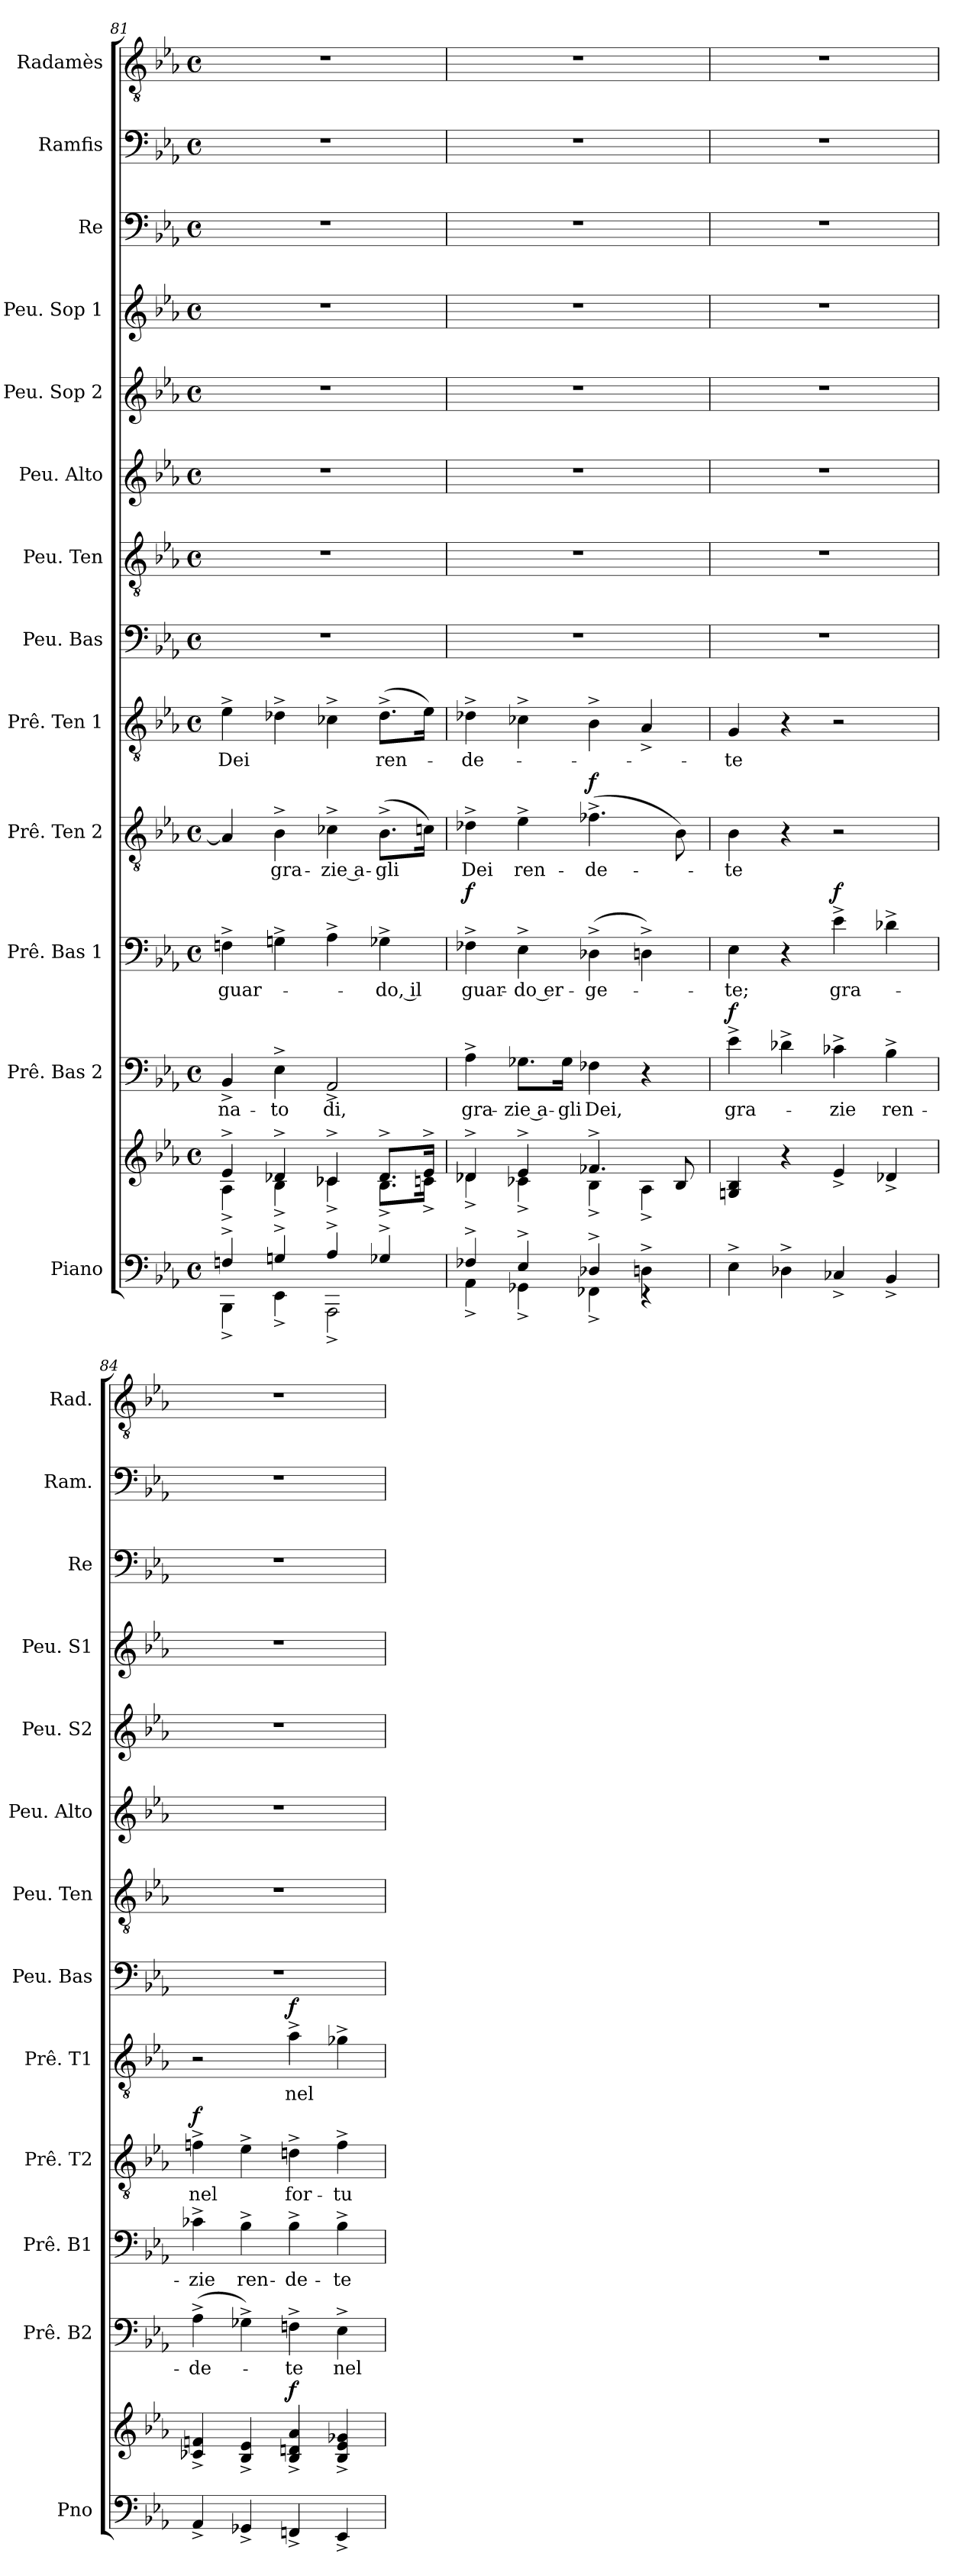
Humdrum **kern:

**kern	**kern	**dynam	**kern	**text	**dynam	**kern	**text	**dynam	**kern	**text	**dynam	**kern	**text	**dynam	**kern	**kern	**kern	**kern	**kern	**kern	**kern	**kern
*part13	*part13	*part13	*part12	*part12	*part12	*part11	*part11	*part11	*part10	*part10	*part10	*part9	*part9	*part9	*part8	*part7	*part6	*part5	*part4	*part3	*part2	*part1
*staff14	*staff13	*staff13/14	*staff12	*staff12	*staff12	*staff11	*staff11	*staff11	*staff10	*staff10	*staff10	*staff9	*staff9	*staff9	*staff8	*staff7	*staff6	*staff5	*staff4	*staff3	*staff2	*staff1
*I"Piano	*	*	*I"Prê. Bas 2	*	*	*I"Prê. Bas 1	*	*	*I"Prê. Ten 2	*	*	*I"Prê. Ten 1	*	*	*I"Peu. Bas	*I"Peu. Ten	*I"Peu. Alto	*I"Peu. Sop 2	*I"Peu. Sop 1	*I"Re	*I"Ramfis	*I"Radamès
*I'Pno	*	*	*I'Prê. B2	*	*	*I'Prê. B1	*	*	*I'Prê. T2	*	*	*I'Prê. T1	*	*	*I'Peu. Bas	*I'Peu. Ten	*I'Peu. Alto	*I'Peu. S2	*I'Peu. S1	*I'Re	*I'Ram.	*I'Rad.
*clefF4	*clefG2	*	*clefF4	*	*	*clefF4	*	*	*clefGv2	*	*	*clefGv2	*	*	*clefF4	*clefGv2	*clefG2	*clefG2	*clefG2	*clefF4	*clefF4	*clefGv2
*k[b-e-a-]	*k[b-e-a-]	*	*k[b-e-a-]	*	*	*k[b-e-a-]	*	*	*k[b-e-a-]	*	*	*k[b-e-a-]	*	*	*k[b-e-a-]	*k[b-e-a-]	*k[b-e-a-]	*k[b-e-a-]	*k[b-e-a-]	*k[b-e-a-]	*k[b-e-a-]	*k[b-e-a-]
*M4/4	*M4/4	*	*M4/4	*	*	*M4/4	*	*	*M4/4	*	*	*M4/4	*	*	*M4/4	*M4/4	*M4/4	*M4/4	*M4/4	*M4/4	*M4/4	*M4/4
*met(c)	*met(c)	*	*met(c)	*	*	*met(c)	*	*	*met(c)	*	*	*met(c)	*	*	*met(c)	*met(c)	*met(c)	*met(c)	*met(c)	*met(c)	*met(c)	*met(c)
=81	=81	=81	=81	=81	=81	=81	=81	=81	=81	=81	=81	=81	=81	=81	=81	=81	=81	=81	=81	=81	=81	=81
*^	*^	*	*	*	*	*	*	*	*	*	*	*	*	*	*	*	*	*	*	*	*	*
!	!	!	!	!	!	!LO:LY:b:color=#0055FF	!	!	!LO:LY:b:color=#AA0000	!	!	!	!	!	!LO:LY:b:color=#0055FF	!	!	!	!	!	!	!	!	!
4Fn^/	4BBB-^\	4e-^/	4A-^\	.	4BB-^/	-na-	.	4Fn^\	guar-	.	4A-/]	.	.	4e-^\	Dei	.	1r	1r	1r	1r	1r	1r	1r	1r
!	!	!	!	!	!	!LO:LY:b:color=#0055FF	!	!	!	!	!	!LO:LY:b:color=#0055FF	!	!	!	!	!	!	!	!	!	!	!	!
4Gn^/	4EE-^\	4d-X^/	4B-^\	.	4E-^\	-to	.	4Gn^\	.	.	4B-^\	gra-	.	4d-X^\	.	.	.	.	.	.	.	.	.	.
!	!	!	!	!	!	!LO:LY:b:color=#0055FF	!	!	!	!	!	!LO:LY:b:color=#0055FF	!	!	!	!	!	!	!	!	!	!	!	!
4A-^/	2AAA-^\	4c-X^/	4c-^\	.	2AA-^/	di,	.	4A-^\	.	.	4c-X^\	zie a-	.	4c-X^\	.	.	.	.	.	.	.	.	.	.
!	!	!	!	!	!	!	!	!	!LO:LY:b:color=#AA0000	!	!	!LO:LY:b:color=#0055FF	!	!	!LO:LY:b:color=#0055FF	!	!	!	!	!	!	!	!	!
4G-X^/	.	8.d-^/L	8.B-^\L	.	.	.	.	4G-X^\	do, il	.	(>8.B-^\L	-gli	.	(>8.d-^\L	ren-	.	.	.	.	.	.	.	.	.
.	.	16e-^/Jk	16cn^\Jk	.	.	.	.	.	.	.	16cn\Jk)	.	.	16e-\Jk)	.	.	.	.	.	.	.	.	.	.
=82	=82	=82	=82	=82	=82	=82	=82	=82	=82	=82	=82	=82	=82	=82	=82	=82	=82	=82	=82	=82	=82	=82	=82	=82
!	!	!	!	!	!	!LO:LY:b:color=#0055FF	!	!	!LO:LY:b:color=#AA0000	!LO:DY:a	!	!LO:LY:b:color=#0055FF	!	!	!LO:LY:b:color=#0055FF	!	!	!	!	!	!	!	!	!
4F-X^/	4AA-^\	4d-X^/	4d-^\	.	4A-^\	gra-	.	4F-X^\	guar-	f	4d-X^\	Dei	.	4d-X^\	-de-	.	1r	1r	1r	1r	1r	1r	1r	1r
!	!	!	!	!	!	!LO:LY:b:color=#0055FF	!	!	!LO:LY:b:color=#AA0000	!	!	!LO:LY:b:color=#0055FF	!	!	!	!	!	!	!	!	!	!	!	!
4E-^/	4GG-X^\	4e-^/	4c-X^\	.	8.G-X\L	zie a-	.	4E-^\	do er-	.	4e-^\	ren-	.	4c-X^\	.	.	.	.	.	.	.	.	.	.
!	!	!	!	!	!	!LO:LY:b:color=#0055FF	!	!	!	!	!	!	!	!	!	!	!	!	!	!	!	!	!	!
.	.	.	.	.	16G-\Jk	-gli	.	.	.	.	.	.	.	.	.	.	.	.	.	.	.	.	.	.
!	!	!	!	!	!	!LO:LY:b:color=#0055FF	!	!	!LO:LY:b:color=#AA0000	!	!	!LO:LY:b:color=#0055FF	!LO:DY:a	!	!	!	!	!	!	!	!	!	!	!
4D-X^/	4FF-X^\	4.f-X^/	4B-^\	.	4F-X\	Dei,	.	(>4D-X^\	-ge-	.	(>4.f-X^\	-de-	f	4B-^\	.	.	.	.	.	.	.	.	.	.
4Dn^\	4r	.	4A-^\	.	4r	.	.	4Dn^\)	.	.	.	.	.	4A-^/	.	.	.	.	.	.	.	.	.	.
.	.	8B-/	.	.	.	.	.	.	.	.	8B-\)	.	.	.	.	.	.	.	.	.	.	.	.	.
*v	*v	*	*	*	*	*	*	*	*	*	*	*	*	*	*	*	*	*	*	*	*	*	*	*
*	*v	*v	*	*	*	*	*	*	*	*	*	*	*	*	*	*	*	*	*	*	*	*	*
!!LO:LB:g=z
=83	=83	=83	=83	=83	=83	=83	=83	=83	=83	=83	=83	=83	=83	=83	=83	=83	=83	=83	=83	=83	=83	=83
!	!	!	!	!LO:LY:b:color=#0055FF	!LO:DY:a	!	!LO:LY:b:color=#AA0000	!	!	!LO:LY:b:color=#0055FF	!	!	!LO:LY:b:color=#0055FF	!	!	!	!	!	!	!	!	!
4E-^\	4Gn/ 4B-/	.	4e-^\	gra-	f	4E-\	-te;	.	4B-\	-te	.	4G/	-te	.	1r	1r	1r	1r	1r	1r	1r	1r
4D-X^\	4r	.	4d-X^\	.	.	4r	.	.	4r	.	.	4r	.	.	.	.	.	.	.	.	.	.
!	!	!	!	!LO:LY:b:color=#0055FF	!	!	!LO:LY:b:color=#AA0000	!LO:DY:a	!	!	!	!	!	!	!	!	!	!	!	!	!	!
4C-X^/	4e-^/	.	4c-X^\	-zie	.	4e-^\	gra-	f	2r	.	.	2r	.	.	.	.	.	.	.	.	.	.
!	!	!	!	!LO:LY:b:color=#0055FF	!	!	!	!	!	!	!	!	!	!	!	!	!	!	!	!	!	!
4BB-^/	4d-X^/	.	4B-^\	ren-	.	4d-X^\	.	.	.	.	.	.	.	.	.	.	.	.	.	.	.	.
=84	=84	=84	=84	=84	=84	=84	=84	=84	=84	=84	=84	=84	=84	=84	=84	=84	=84	=84	=84	=84	=84	=84
!	!	!	!	!LO:LY:b:color=#0055FF	!	!	!LO:LY:b:color=#AA0000	!	!	!LO:LY:b:color=#0055FF	!LO:DY:a	!	!	!	!	!	!	!	!	!	!	!
4AA-^/	4c-X/^ 4fn/^	.	(>4A-^\	-de-	.	4c-X^\	-zie	.	4fn^\	nel	f	2r	.	.	1r	1r	1r	1r	1r	1r	1r	1r
!	!	!	!	!	!	!	!LO:LY:b:color=#AA0000	!	!	!	!	!	!	!	!	!	!	!	!	!	!	!
4GG-X^/	4B-/^ 4e-/^	.	4G-X^\)	.	.	4B-^\	ren-	.	4e-^\	.	.	.	.	.	.	.	.	.	.	.	.	.
!	!	!LO:DY:a	!	!LO:LY:b:color=#0055FF	!	!	!LO:LY:b:color=#AA0000	!	!	!LO:LY:b:color=#0055FF	!	!	!LO:LY:b:color=#0055FF	!LO:DY:a	!	!	!	!	!	!	!	!
4FFn^/	4B-/^ 4dn/^ 4a-/^	f	4Fn^\	-te	.	4B-^\	-de-	.	4dn^\	for-	.	4a-^\	nel	f	.	.	.	.	.	.	.	.
!	!	!	!	!LO:LY:b:color=#0055FF	!	!	!LO:LY:b:color=#AA0000	!	!	!LO:LY:b:color=#0055FF	!	!	!	!	!	!	!	!	!	!	!	!
4EE-^/	4B-/^ 4e-/^ 4g-X/^	.	4E-^\	nel	.	4B-^\	-te	.	4f^\	-tu-	.	4g-X^\	.	.	.	.	.	.	.	.	.	.
=	=	=	=	=	=	=	=	=	=	=	=	=	=	=	=	=	=	=	=	=	=	=
*-	*-	*-	*-	*-	*-	*-	*-	*-	*-	*-	*-	*-	*-	*-	*-	*-	*-	*-	*-	*-	*-	*-
